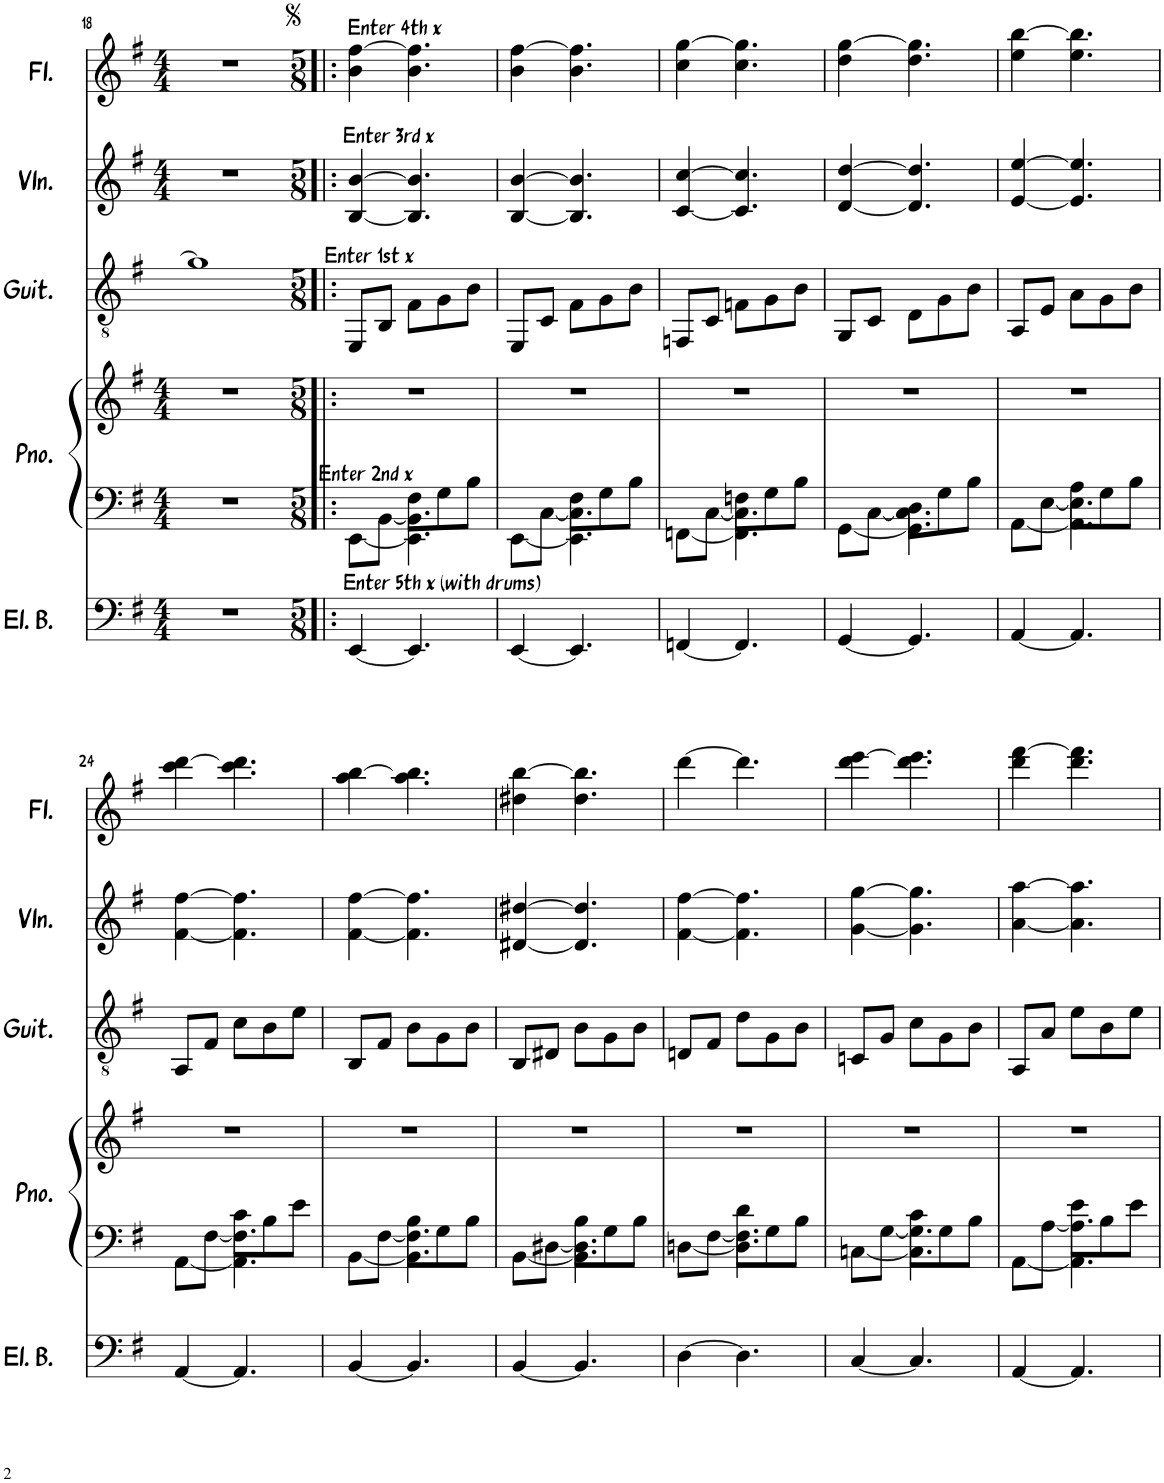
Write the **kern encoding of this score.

**kern	**kern	**kern	**kern	**kern
*part5	*part4	*part3	*part2	*part1
*staff5	*staff4	*staff3	*staff2	*staff1
*I"Electric Bass	*I"Piano	*I"Acoustic Guitar	*I"Violin	*I"Flute
*I'El. B.	*I'Pno.	*I'Guit.	*I'Vln.	*I'Fl.
!!LO:PB:g=z
*clefF4	*clefF4	*clefGv2	*clefG2	*clefG2
*Trd7c12	*	*	*	*
*k[f#]	*k[f#]	*k[f#]	*k[f#]	*k[f#]
*M4/4	*M4/4	*M4/4	*M4/4	*M4/4
=18	=18	=18	=18	=18
1r	1r	1g#]	1r	1r
=19!|:	=19!|:	=19!|:	=19!|:	=19!|:
*M5/8	*M5/8	*M5/8	*M5/8	*M5/8
*	*^	*^	*	*
!	!	!	!	!	!	!LO:TX:a:t=Enter 4th x
!	!	!	!	!	!LO:TX:a:t=Enter 3rd x	!
!	!	!	!LO:TX:a:t=Enter 1st x	!	!	!
!	!LO:TX:a:t=Enter 2nd x	!	!	!	!	!
!LO:TX:a:t=Enter 5th x (with drums)	!	!	!	!	!	!
[4EE/	[8EE\L	8ryy	8EE/L	8ryy	[4B/ [4b/	4b\ [4ff#\
.	[8BB\J	8ryy	8BB/J	8ryy	.	.
4.EE/]	4.EE\] 4.BB\]	8F#\L	4.ryy	8F#\L	4.B/] 4.b/]	4.b\ 4.ff#\]
.	.	8G\	.	8G\	.	.
.	.	8B\J	.	8B\J	.	.
=20	=20	=20	=20	=20	=20	=20
[4EE/	[8EE\L	8ryy	8EE/L	8ryy	[4B/ [4b/	4b\ [4ff#\
.	[8C\J	8ryy	8C/J	8ryy	.	.
4.EE/]	4.EE\] 4.C\]	8F#\L	4.ryy	8F#\L	4.B/] 4.b/]	4.b\ 4.ff#\]
.	.	8G\	.	8G\	.	.
.	.	8B\J	.	8B\J	.	.
=21	=21	=21	=21	=21	=21	=21
[4FFn/	[8FFn\L	8ryy	8FFn/L	8ryy	[4c/ [4cc/	4cc\ [4gg\
.	[8C\J	8ryy	8C/J	8ryy	.	.
4.FF/]	4.FF\] 4.C\]	8Fn\L	4.ryy	8Fn\L	4.c/] 4.cc/]	4.cc\ 4.gg\]
.	.	8G\	.	8G\	.	.
.	.	8B\J	.	8B\J	.	.
=22	=22	=22	=22	=22	=22	=22
[4GG/	[8GG\L	8ryy	8GG/L	8ryy	[4d/ [4dd/	4dd\ [4gg\
.	[8C\J	8ryy	8C/J	8ryy	.	.
4.GG/]	4.GG\] 4.C\]	8D\L	4.ryy	8D\L	4.d/] 4.dd/]	4.dd\ 4.gg\]
.	.	8G\	.	8G\	.	.
.	.	8B\J	.	8B\J	.	.
=23	=23	=23	=23	=23	=23	=23
[4AA/	[8AA\L	8ryy	8AA/L	8ryy	[4e/ [4ee/	4ee\ [4bb\
.	[8E\J	8ryy	8E/J	8ryy	.	.
4.AA/]	4.AA\] 4.E\]	8A\L	4.ryy	8A\L	4.e/] 4.ee/]	4.ee\ 4.bb\]
.	.	8G\	.	8G\	.	.
.	.	8B\J	.	8B\J	.	.
!!LO:LB:g=z
=24	=24	=24	=24	=24	=24	=24
[4AA/	[8AA\L	8ryy	8AA/L	8ryy	[4f#\ [4ff#\	4ccc\ [4ddd\
.	[8F#\J	8ryy	8F#/J	8ryy	.	.
4.AA/]	4.AA\] 4.F#\]	8c\L	4.ryy	8c\L	4.f#\] 4.ff#\]	4.ccc\ 4.ddd\]
.	.	8B\	.	8B\	.	.
.	.	8e\J	.	8e\J	.	.
=25	=25	=25	=25	=25	=25	=25
[4BB/	[8BB\L	8ryy	8BB/L	8ryy	[4f#\ [4ff#\	4aa\ [4bb\
.	[8F#\J	8ryy	8F#/J	8ryy	.	.
4.BB/]	4.BB\] 4.F#\]	8B\L	4.ryy	8B\L	4.f#\] 4.ff#\]	4.aa\ 4.bb\]
.	.	8G\	.	8G\	.	.
.	.	8B\J	.	8B\J	.	.
=26	=26	=26	=26	=26	=26	=26
[4BB/	[8BB\L	8ryy	8BB/L	8ryy	[4d#X/ [4dd#X/	4dd#X\ [4bb\
.	[8D#X\J	8ryy	8D#X/J	8ryy	.	.
4.BB/]	4.BB\] 4.D#\]	8B\L	4.ryy	8B\L	4.d#/] 4.dd#/]	4.dd#\ 4.bb\]
.	.	8G\	.	8G\	.	.
.	.	8B\J	.	8B\J	.	.
=27	=27	=27	=27	=27	=27	=27
[4D\	[8Dn\L	8ryy	8Dn/L	8ryy	[4f#\ [4ff#\	[4ddd\
.	[8F#\J	8ryy	8F#/J	8ryy	.	.
4.D\]	4.D\] 4.F#\]	8d\L	4.ryy	8d\L	4.f#\] 4.ff#\]	4.ddd\]
.	.	8G\	.	8G\	.	.
.	.	8B\J	.	8B\J	.	.
=28	=28	=28	=28	=28	=28	=28
[4C/	[8Cn\L	8ryy	8Cn/L	8ryy	[4g\ [4gg\	4ddd\ [4eee\
.	[8G\J	8ryy	8G/J	8ryy	.	.
4.C/]	4.C\] 4.G\]	8c\L	4.ryy	8c\L	4.g\] 4.gg\]	4.ddd\ 4.eee\]
.	.	8G\	.	8G\	.	.
.	.	8B\J	.	8B\J	.	.
=29	=29	=29	=29	=29	=29	=29
[4AA/	[8AA\L	8ryy	8AA/L	8ryy	[4a\ [4aa\	4ddd\ [4fff#\
.	[8A\J	8ryy	8A/J	8ryy	.	.
4.AA/]	4.AA\] 4.A\]	8e\L	4.ryy	8e\L	4.a\] 4.aa\]	4.ddd\ 4.fff#\]
.	.	8B\	.	8B\	.	.
.	.	8e\J	.	8e\J	.	.
*	*v	*v	*	*	*	*
*	*	*v	*v	*	*
=	=	=	=	=
*-	*-	*-	*-	*-
